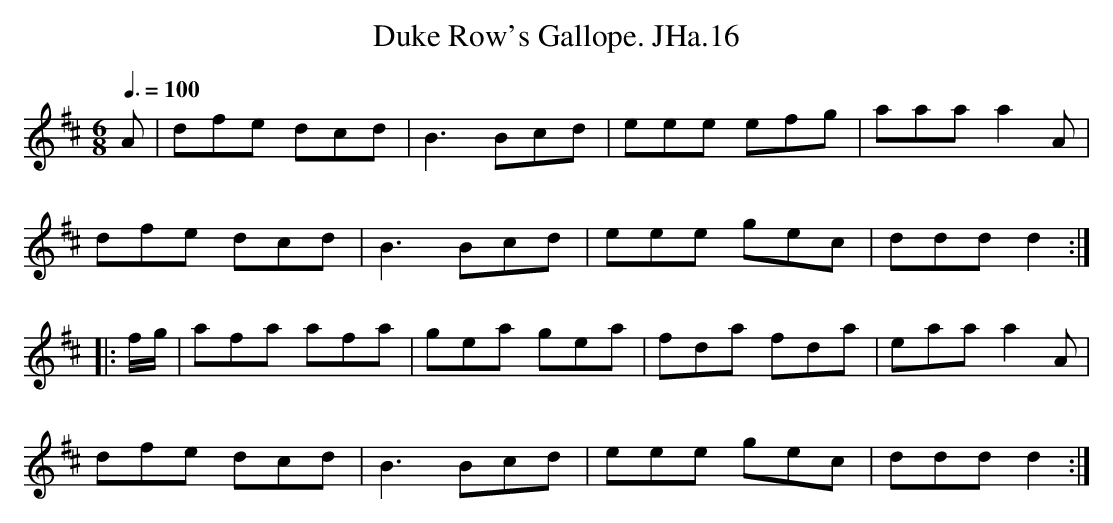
X:1
T:Duke Row's Gallope. JHa.16
M:6/8
L:1/8
Q:3/8=100
K:D
A | dfe dcd | B3 Bcd | eee efg | aaa a2A |
dfe dcd | B3 Bcd | eee gec | ddd d2:|
|:f/g/ | afa afa | gea gea | fda fda | eaa a2A |
dfe dcd | B3 Bcd | eee gec | ddd d2:|
